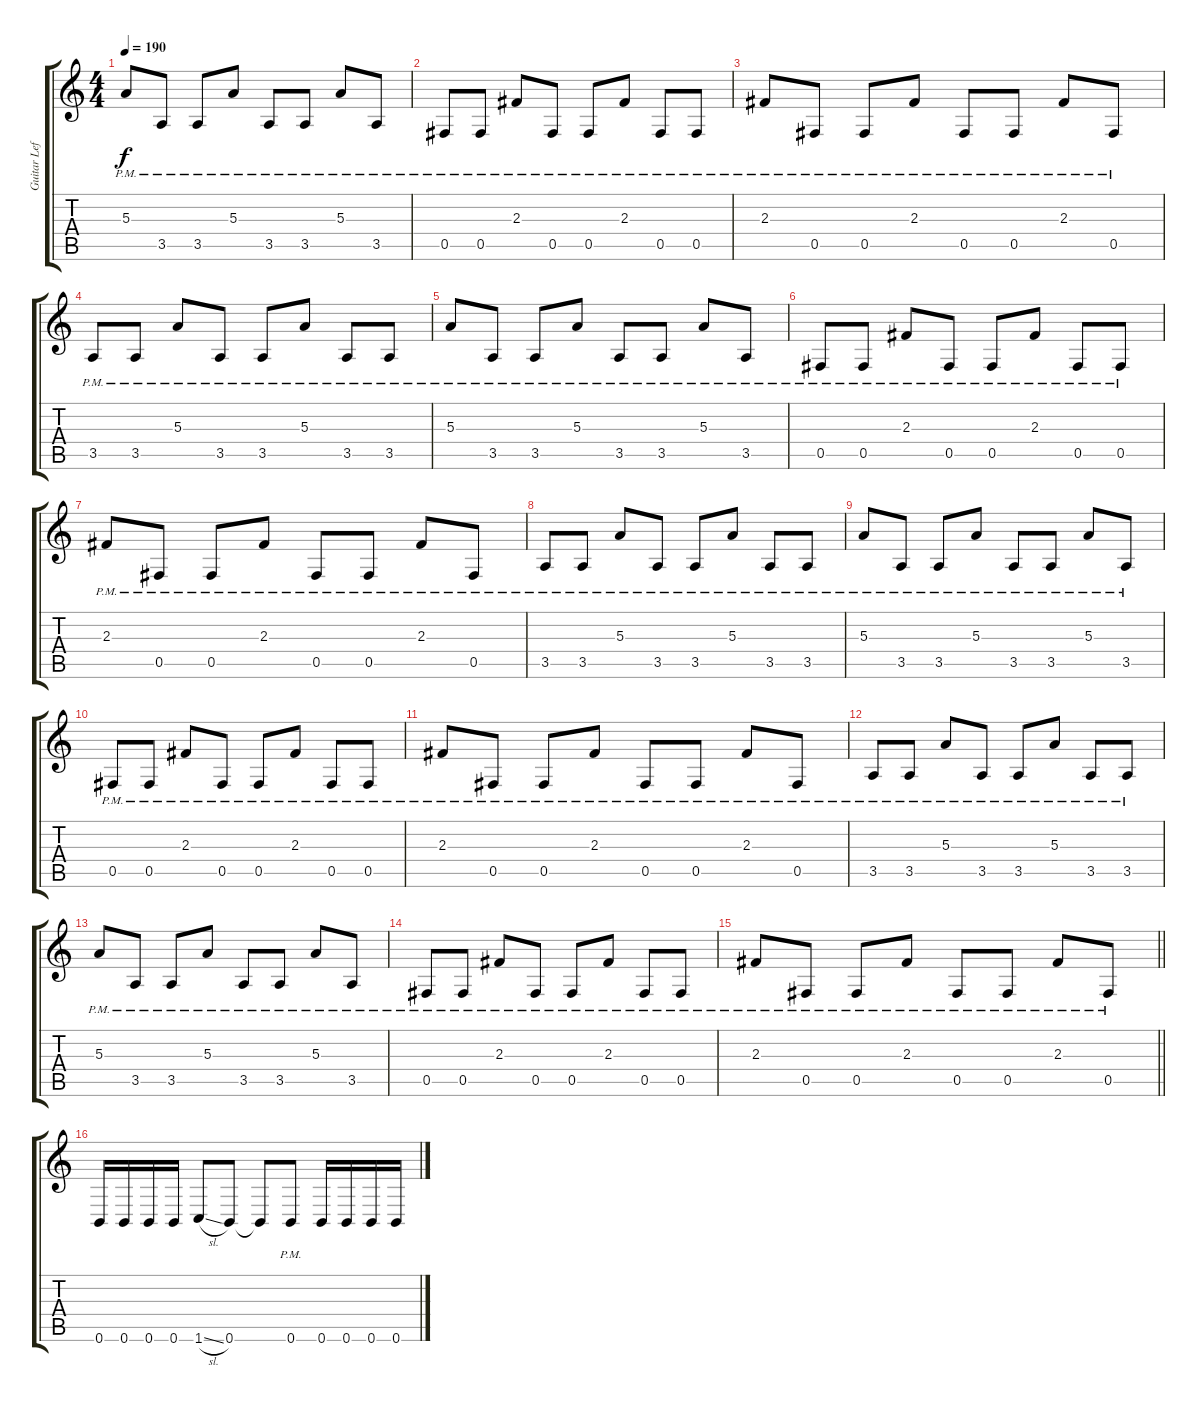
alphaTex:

\track ("Guitar Left" "Guitar Lef") {instrument distortionguitar}
\staff {score tabs}
\tuning (Db4 Ab3 E3 B2 Gb2 B1) {hide}
\ts (4 4)
\tempo 190
\clef g2
\ks c
5.3{pm}.8{dy f} 3.5{pm}.8 3.5{pm}.8 5.3{pm}.8 3.5{pm}.8 3.5{pm}.8 5.3{pm}.8 3.5{pm}.8 |
0.5{pm}.8 0.5{pm}.8 2.3{pm}.8 0.5{pm}.8 0.5{pm}.8 2.3{pm}.8 0.5{pm}.8 0.5{pm}.8 |
2.3{pm}.8 0.5{pm}.8 0.5{pm}.8 2.3{pm}.8 0.5{pm}.8 0.5{pm}.8 2.3{pm}.8 0.5{pm}.8 |
3.5{pm}.8 3.5{pm}.8 5.3{pm}.8 3.5{pm}.8 3.5{pm}.8 5.3{pm}.8 3.5{pm}.8 3.5{pm}.8 |
5.3{pm}.8 3.5{pm}.8 3.5{pm}.8 5.3{pm}.8 3.5{pm}.8 3.5{pm}.8 5.3{pm}.8 3.5{pm}.8 |
0.5{pm}.8 0.5{pm}.8 2.3{pm}.8 0.5{pm}.8 0.5{pm}.8 2.3{pm}.8 0.5{pm}.8 0.5{pm}.8 |
2.3{pm}.8 0.5{pm}.8 0.5{pm}.8 2.3{pm}.8 0.5{pm}.8 0.5{pm}.8 2.3{pm}.8 0.5{pm}.8 |
3.5{pm}.8 3.5{pm}.8 5.3{pm}.8 3.5{pm}.8 3.5{pm}.8 5.3{pm}.8 3.5{pm}.8 3.5{pm}.8 |
5.3{pm}.8 3.5{pm}.8 3.5{pm}.8 5.3{pm}.8 3.5{pm}.8 3.5{pm}.8 5.3{pm}.8 3.5{pm}.8 |
0.5{pm}.8 0.5{pm}.8 2.3{pm}.8 0.5{pm}.8 0.5{pm}.8 2.3{pm}.8 0.5{pm}.8 0.5{pm}.8 |
2.3{pm}.8 0.5{pm}.8 0.5{pm}.8 2.3{pm}.8 0.5{pm}.8 0.5{pm}.8 2.3{pm}.8 0.5{pm}.8 |
3.5{pm}.8 3.5{pm}.8 5.3{pm}.8 3.5{pm}.8 3.5{pm}.8 5.3{pm}.8 3.5{pm}.8 3.5{pm}.8 |
5.3{pm}.8 3.5{pm}.8 3.5{pm}.8 5.3{pm}.8 3.5{pm}.8 3.5{pm}.8 5.3{pm}.8 3.5{pm}.8 |
0.5{pm}.8 0.5{pm}.8 2.3{pm}.8 0.5{pm}.8 0.5{pm}.8 2.3{pm}.8 0.5{pm}.8 0.5{pm}.8 |
\barLineRight lightlight
2.3{pm}.8 0.5{pm}.8 0.5{pm}.8 2.3{pm}.8 0.5{pm}.8 0.5{pm}.8 2.3{pm}.8 0.5{pm}.8 |
\section ("" "")
0.6.16 0.6.16 0.6.16 0.6.16 1.6{sl}.8 0.6.8 0.6{t}.8 0.6{pm}.8 0.6.16 0.6.16 0.6.16 0.6.16
